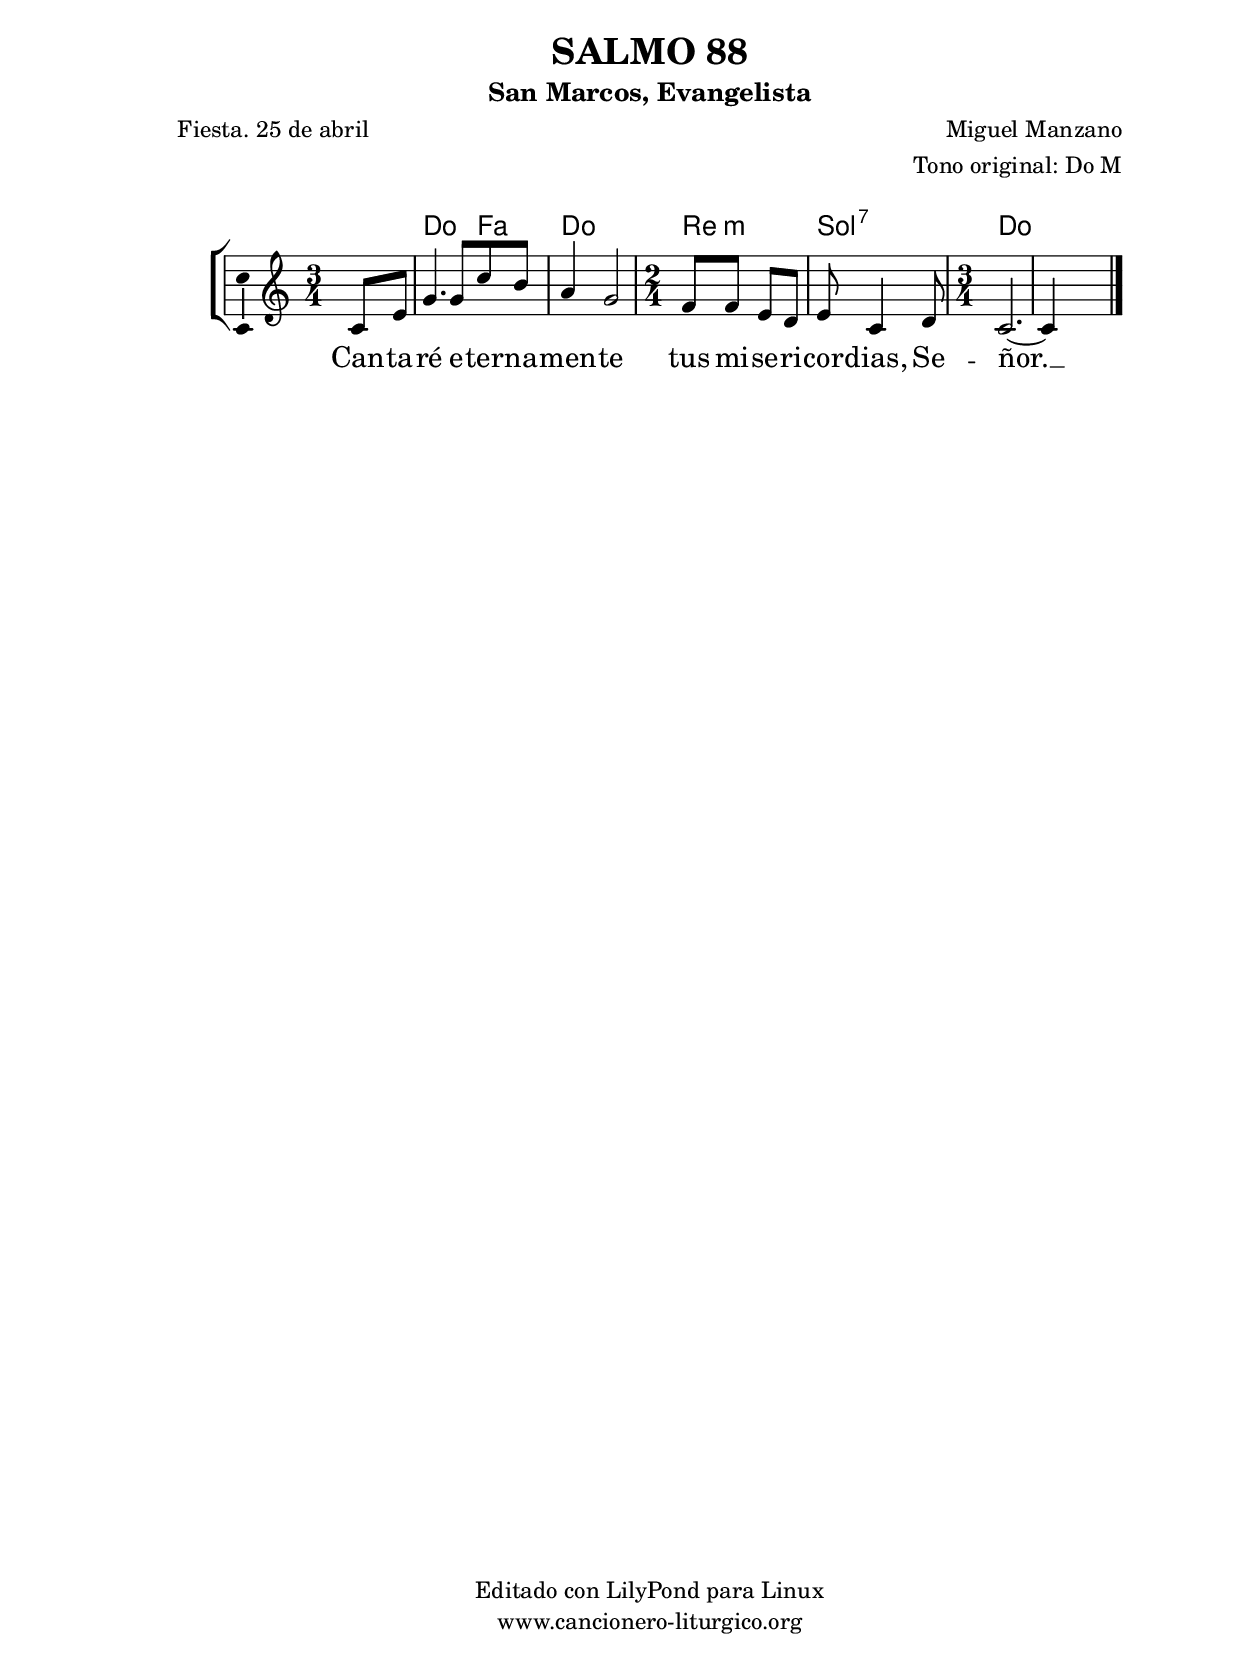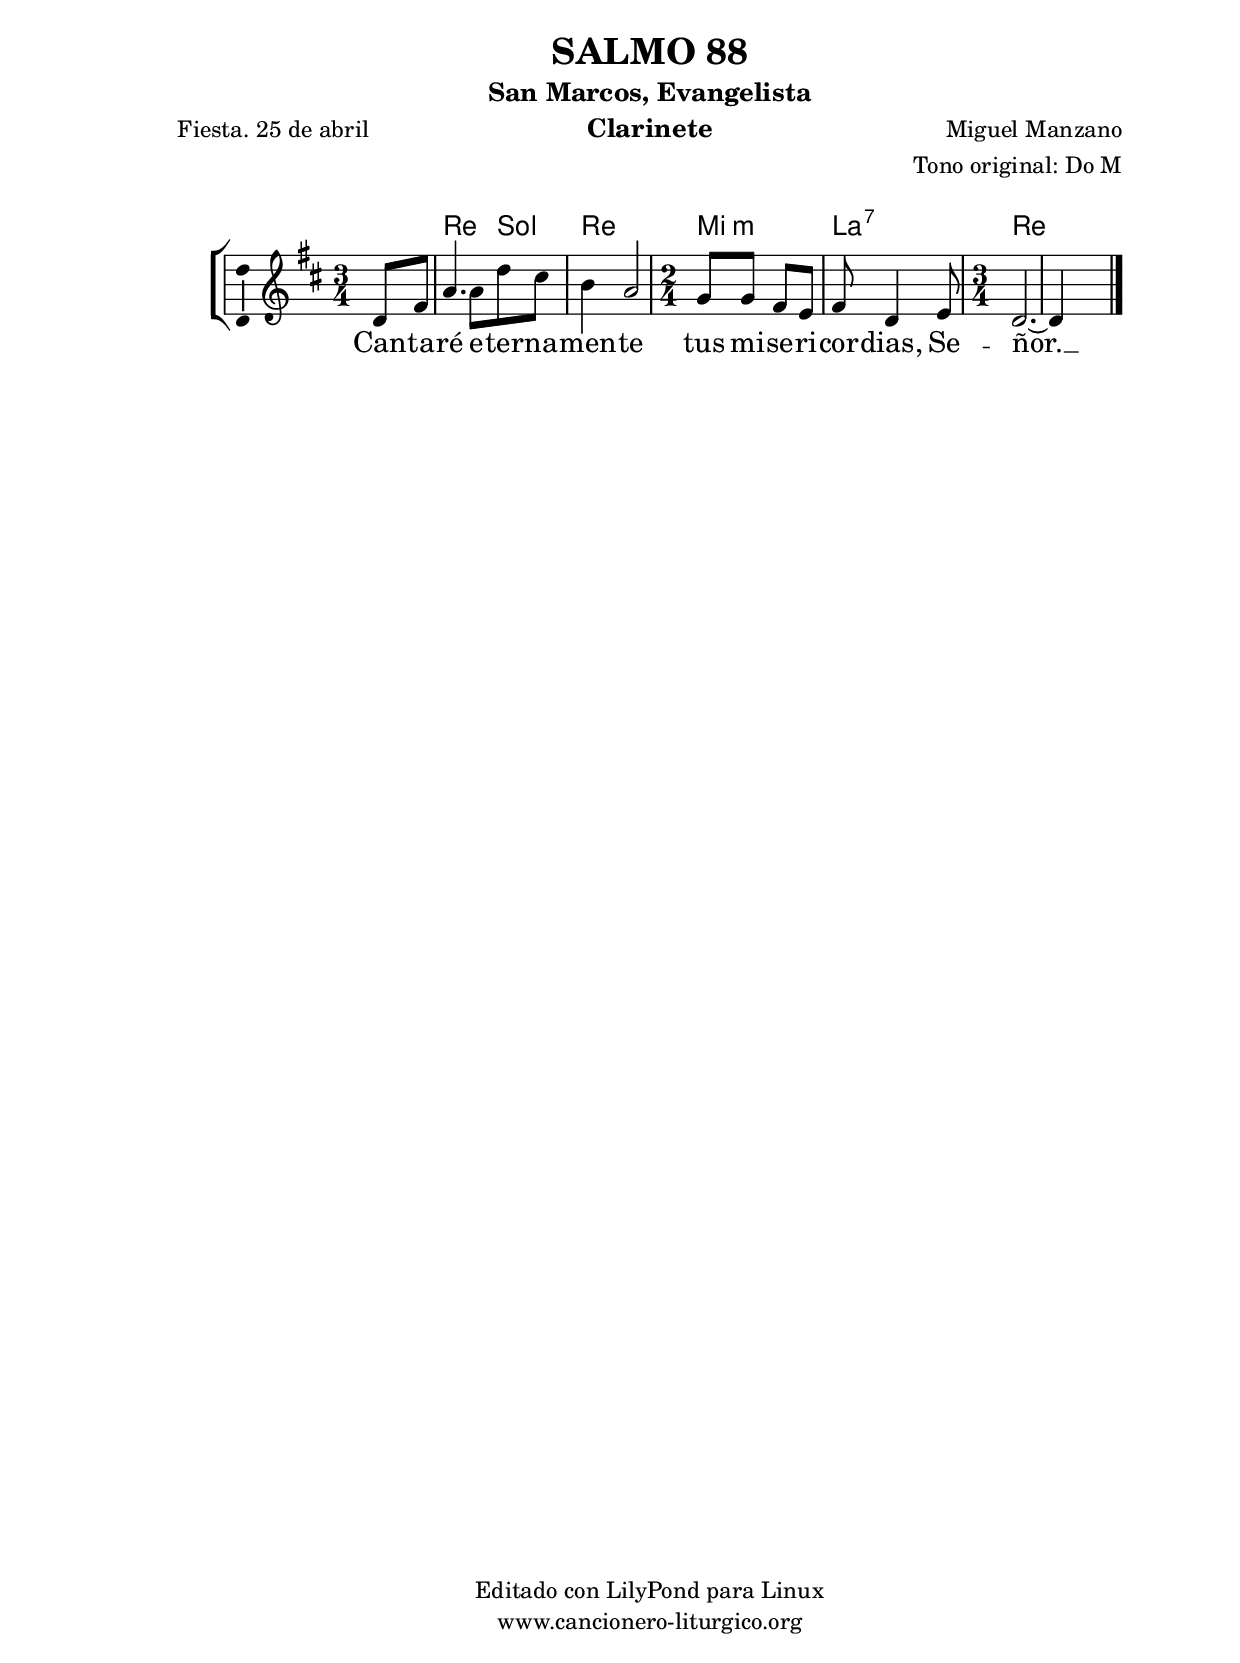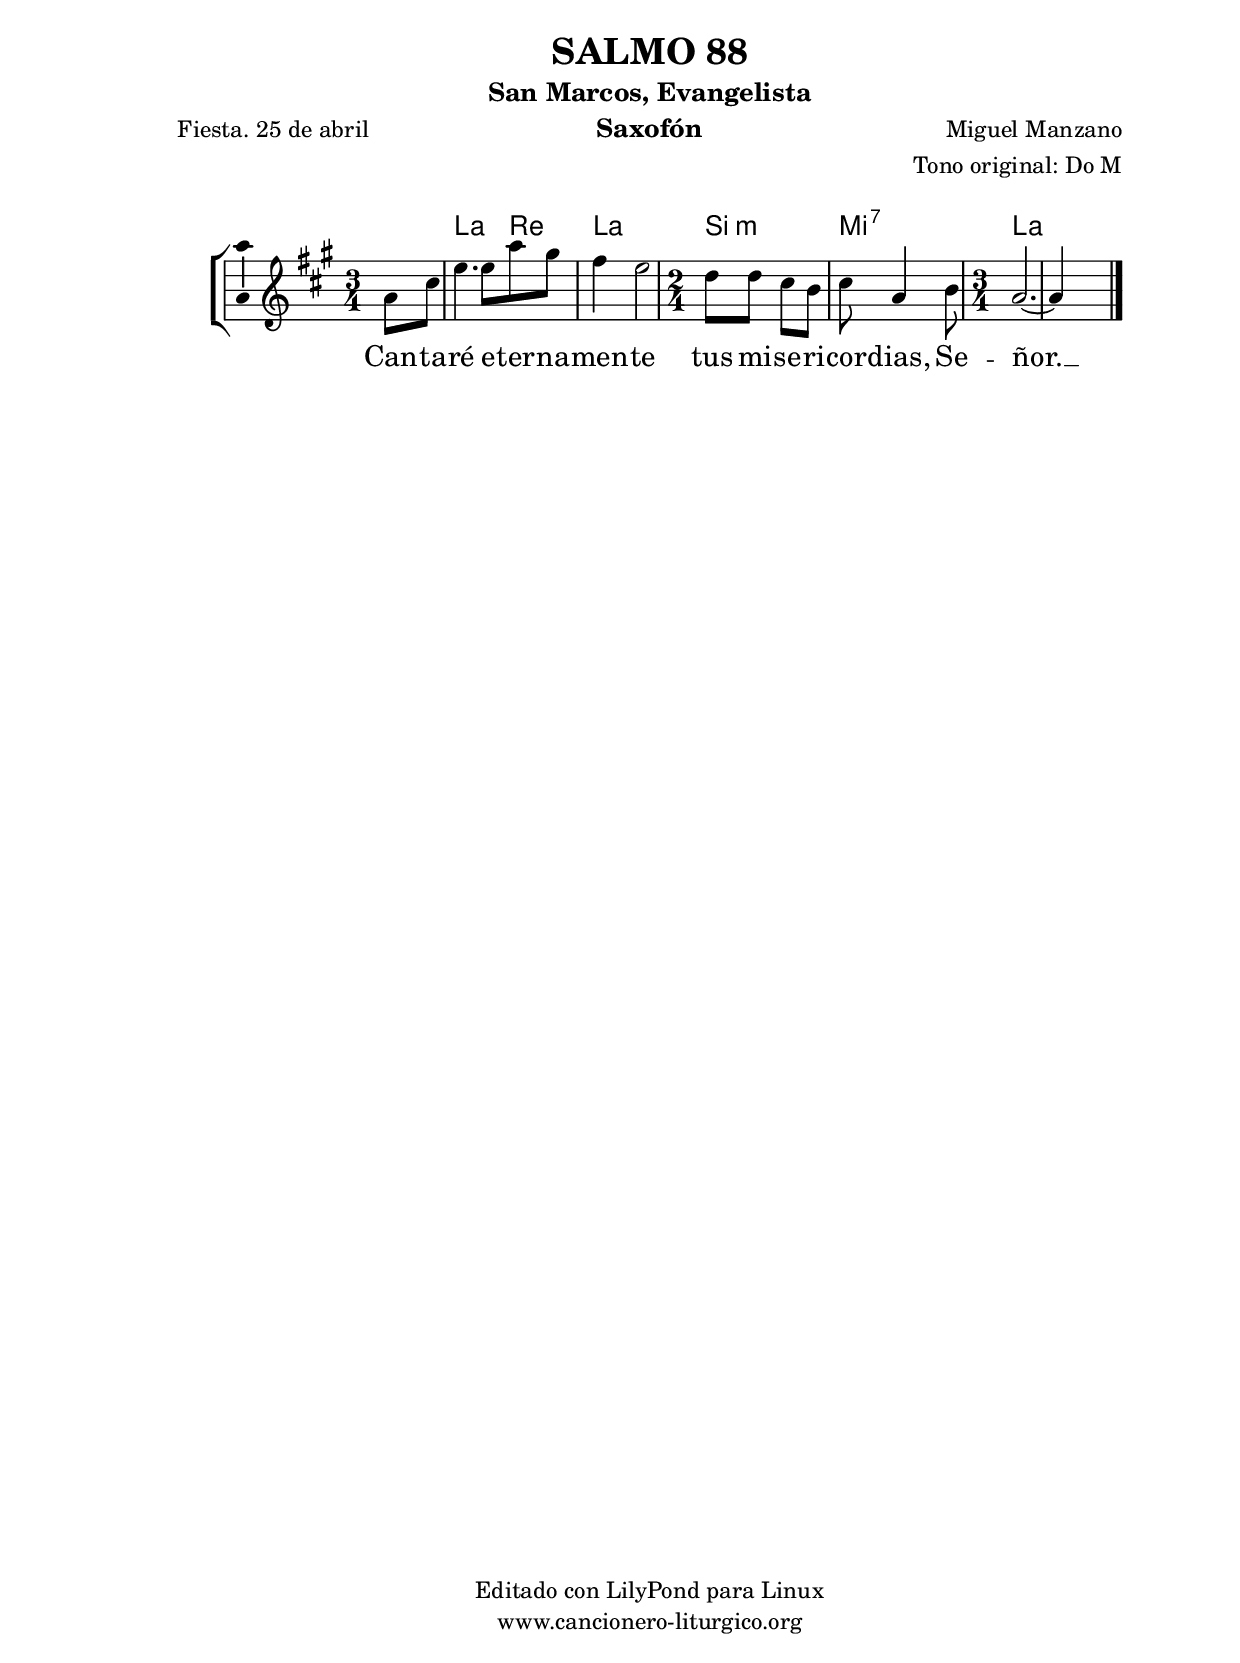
%
%para convertir .midi en .wav:
%timidity filename.midi -Ow -o finename.wav
%
%
%Para convertir de .wav a .mp3:
%lame -h -m j filename.wav
%
%
%para escuchar el midi:
%timidity nombrefichero.midi
%


%versión de lilypond para la que se ha escrito esta partitura:
\version "2.16.0"

	%Tamaño papel
	#(set-default-paper-size "a4")
	%Tamaño partitura
	#(set-global-staff-size 20)
	%No responde al pulsar sobre una nota
	#(ly:set-option 'point-and-click #f)

%parámetros del encabezamiento:
\header {
	title = "SALMO 88"
	subtitle = "San Marcos, Evangelista"
	composer = "Miguel Manzano"
	poet = "Fiesta. 25 de abril"
	meter = ""
	arranger = "Tono original: Do M"
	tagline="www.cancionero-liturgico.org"
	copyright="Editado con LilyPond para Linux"
	tiempo = ""
	usos = "Salmo"
	letra = "Cantaré eternamente tus misericordias, Señor."
	}

%parámetros asociados al papel:
\paper  {
	oddHeaderMarkup = \markup {\fill-line { \on-the-fly #not-first-page \fromproperty #'header:title \on-the-fly #not-first-page \fromproperty #'header:composer }}
	evenHeaderMarkup = \markup {\fill-line { \fromproperty #'header:composer \fromproperty #'header:title }}
	#(set-paper-size "a4")
	print-page-number = ##f
	first-page-number = 1
	print-first-page-number = ##f
%	head-separation = 3.0 \cm
	top-margin = 2.0 \cm
	bottom-margin = 0.5\cm
%%%	bottom-margin = -1.0\cm
	left-margin = 3.0 \cm
	line-width = 16.0 \cm 
	indent = 8\mm
	interscoreline = 2.\mm
	between-system-space = 15\mm
%	para que las partituras no llenen la hoja:
	ragged-bottom = ##t
%	idem para la última hoja:
	ragged-last-bottom = ##f
%	para que las partituras llenen el ancho del papel:
	ragged-last = ##f
	after-title-space = 2.5 \cm
%page-count=1
%system-count=8

	%Flexible Vertical Spacing
%	markup-markup-spacing =
%	#'((basic-distance . 15) (minimum-distance . 15) (padding . 3))
	markup-system-spacing =
	#'((basic-distance . 15) (minimum-distance . 15) (padding . 3))
	system-system-spacing =
	#'((basic-distance . 15) (minimum-distance . 15) (padding . 3))
	score-system-spacing =
	#'((basic-distance . 15) (minimum-distance . 15) (padding . 5))
%	top-system-spacing = % header
%	#'((basic-distance . 8) (minimum-distance . 0) (padding . 3))
%	top-markup-spacing =
%	#'((basic-distance . 20) (minimum-distance . 20) (padding . 3))
	last-bottom-spacing = % footer
	#'((basic-distance . 5) (minimum-distance . 5) (padding . 3))
%	score-markup-spacing =
%	#'((basic-distance . 16) (minimum-distance . 13) (padding . 3))

	}


%parámetros que afectan a toda la partitura:
global =  {
	%clave de sol (G):
	\clef G
	%armadura:
%	\transpose d e
	\key c \major
	\tempo 4=100
	\set Score.tempoHideNote = ##t
	}


acordes = {
	\italianChords
	\chordmode {
%	\transpose d e
{

s2.
c2 f4
c2.
d2:m
g:7
c2.

	}
	}
}

melodia = 
%\transpose d e
{
	\relative c'{

\time 3/4
s2 c8 e
g4. g8 c b
a4 g2

\time 2/4
f8 f e d
e8 c4 d8

\time 3/4
c2.~
c4 s2

	\bar "|."
	}
	}


texto = \lyricmode {
Can -- ta -- ré e -- ter -- na -- men -- te tus mi -- se -- ri -- cor -- dias, Se -- ñor. __
	}


acordesStaff = \context ChordNames = acordesStaff <<
	\set chordChanges = ##t
	\acordes
	>>


vozStaff = \context Voice = vozStaff
\with {\consists "Ambitus_engraver"}
<<
%	\set Staff.instrumentName = ""
%	\set Staff.shortInstrumentName = ""
%	\set Staff.midiInstrument = #"clarinet"
%	\set Staff.midiInstrument = #"cello"
%	\set Staff.midiInstrument = #"flute"
	\set Staff.midiInstrument = #"electric guitar (jazz)"
%	\set Staff.midiInstrument = #"english horn"
%	\set Staff.midiInstrument = #"violin"
%	\set Staff.midiInstrument = #"glockenspiel"
	\set Staff.midiMinimumVolume = #0.7
	\set Staff.midiMaximumVolume = #0.9
	\global
	\melodia
	>>


textoStaff = \context Lyrics = textoStaff <<
	\lyricsto vozStaff \texto
	>>

\book {
	\score {
		\context ChoirStaff {
			\override StaffGroup.SystemStartBracket #'collapse-height = #1
			\override Score.SystemStartBar #'collapse-height = #1
			<<
			\acordesStaff
			\vozStaff
			\textoStaff
			>>
			}
		\layout {
	    		\context {
				\Lyrics
				\override LyricText #'font-size = #2
				}
	   		 \context {
				\Score
				%fontSize = #3
				\override StaffSymbol #'staff-space = #(magstep +3)
				%\override Beam #'thickness = #0.55
				%\override SpacingSpanner #'spacing-increment = #1.0
				%\override Slur #'height-limit = #1.5
				}
			}
		}
	\score {
		\unfoldRepeats
		\context ChoirStaff {
			<<
			\acordesStaff
			\vozStaff
			>>
			}
		\midi {
	  		\context {
	  			\Score
				tempoWholesPerMinute = #(ly:make-moment 70 4)
				}
			}
		}
	}

%Partitura para clarinete
#(define output-suffix "C")
\book {
	\header{
		instrument = "Clarinete"
		}
	\score {
		\context ChoirStaff {
			\override StaffGroup.SystemStartBracket #'collapse-height = #1
			\override Score.SystemStartBar #'collapse-height = #1
\transpose c d
			<<
			\acordesStaff
			\vozStaff
			\textoStaff
			>>
			}
		\layout {
	    		\context {
				\Lyrics
				\override LyricText #'font-size = #2
				}
	   		 \context {
				\Score
				%fontSize = #3
				\override StaffSymbol #'staff-space = #(magstep +3)
				%\override Beam #'thickness = #0.55
				%\override SpacingSpanner #'spacing-increment = #1.0
				%\override Slur #'height-limit = #1.5
				}
			}
		}
	}

%Partitura para saxofón
#(define output-suffix "S")
\book {
	\header{
		instrument = "Saxofón"
		}
	\score {
		\context ChoirStaff {
			\override StaffGroup.SystemStartBracket #'collapse-height = #1
			\override Score.SystemStartBar #'collapse-height = #1
\transpose c a
			<<
			\acordesStaff
			\vozStaff
			\textoStaff
			>>
			}
		\layout {
	    		\context {
				\Lyrics
				\override LyricText #'font-size = #2
				}
	   		 \context {
				\Score
				%fontSize = #3
				\override StaffSymbol #'staff-space = #(magstep +3)
				%\override Beam #'thickness = #0.55
				%\override SpacingSpanner #'spacing-increment = #1.0
				%\override Slur #'height-limit = #1.5
				}
			}
		}
	}

